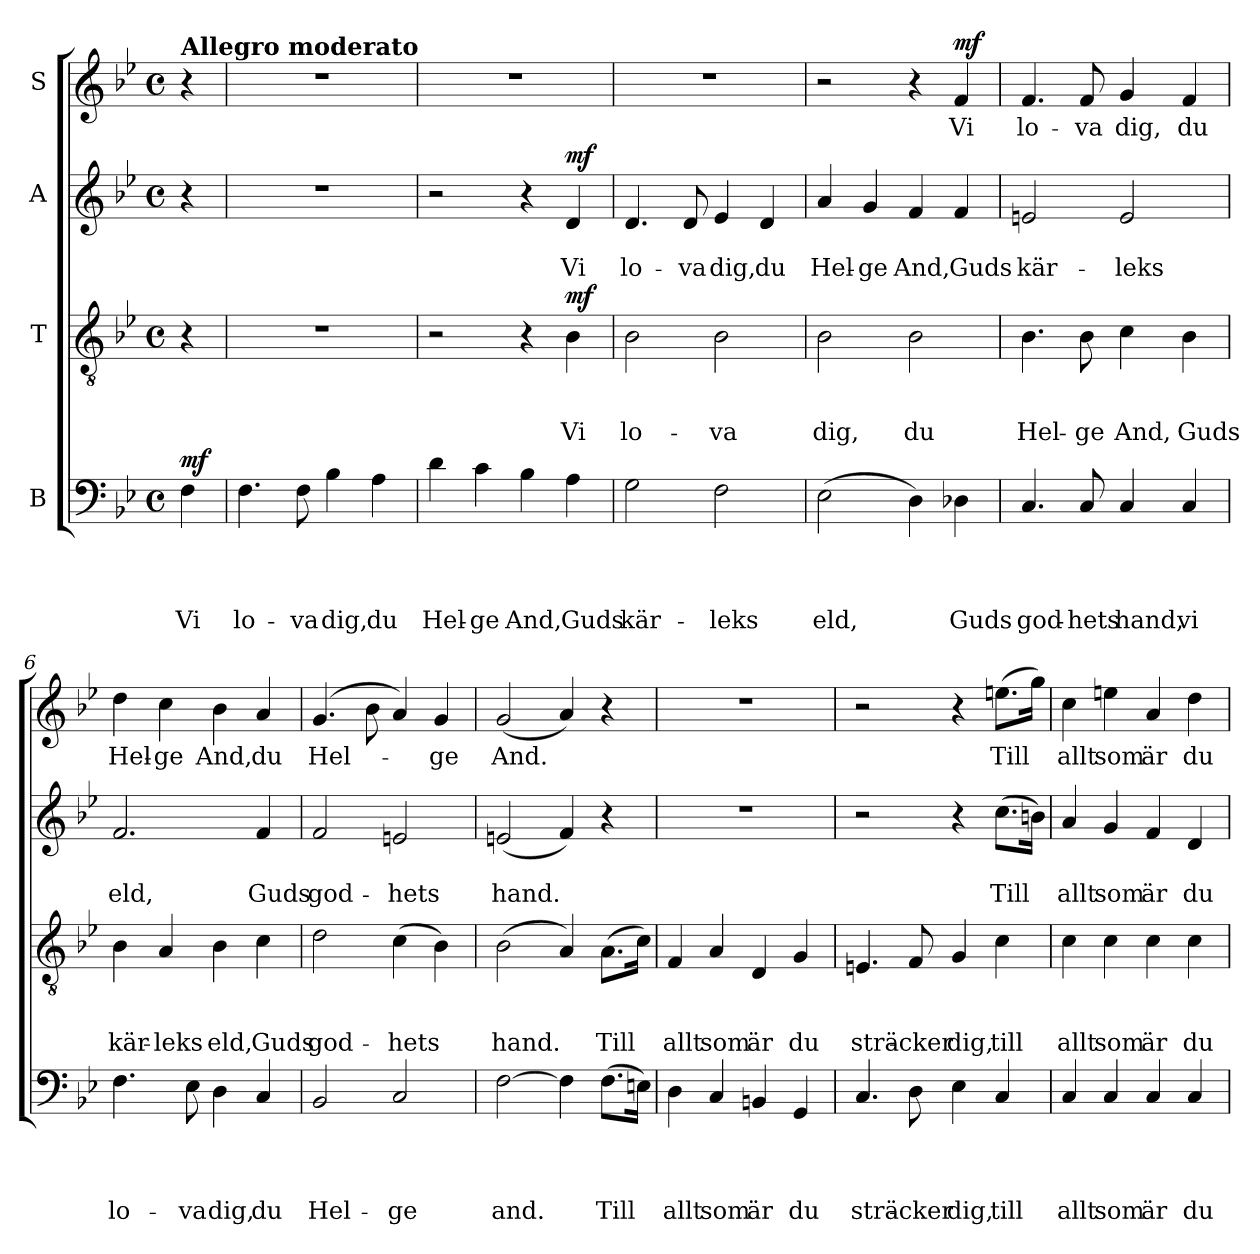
**kern	**text	**text	**text	**text	**dynam	**kern	**text	**text	**text	**dynam	**kern	**text	**text	**dynam	**kern	**text	**dynam
*part4	*part4	*part4	*part4	*part4	*part4	*part3	*part3	*part3	*part3	*part3	*part2	*part2	*part2	*part2	*part1	*part1	*part1
*staff4	*staff4	*staff4	*staff4	*staff4	*staff4	*staff3	*staff3	*staff3	*staff3	*staff3	*staff2	*staff2	*staff2	*staff2	*staff1	*staff1	*staff1
*I"B	*	*	*	*	*	*I"T	*	*	*	*	*I"A	*	*	*	*I"S	*	*
*clefF4	*	*	*	*	*	*clefGv2	*	*	*	*	*clefG2	*	*	*	*clefG2	*	*
*k[b-e-]	*	*	*	*	*	*k[b-e-]	*	*	*	*	*k[b-e-]	*	*	*	*k[b-e-]	*	*
*B-:	*	*	*	*	*	*B-:	*	*	*	*	*B-:	*	*	*	*B-:	*	*
*M4/4	*	*	*	*	*	*M4/4	*	*	*	*	*M4/4	*	*	*	*M4/4	*	*
*met(c)	*	*	*	*	*	*met(c)	*	*	*	*	*met(c)	*	*	*	*met(c)	*	*
=	=	=	=	=	=	=	=	=	=	=	=	=	=	=	=	=	=
!	!	!	!	!	!	!	!	!	!	!	!	!	!	!	!LO:TX:a:B:t=Allegro moderato	!	!
!	!	!	!	!LO:LY:b	!LO:DY:a	!	!	!	!	!	!	!	!	!	!	!	!
4F\	.	.	.	Vi	mf	4r	.	.	.	.	4r	.	.	.	4r	.	.
=1	=1	=1	=1	=1	=1	=1	=1	=1	=1	=1	=1	=1	=1	=1	=1	=1	=1
!	!	!	!	!LO:LY:b	!	!	!	!	!	!	!	!	!	!	!	!	!
4.F\	.	.	.	lo-	.	1r	.	.	.	.	1r	.	.	.	1r	.	.
!	!	!	!	!LO:LY:b	!	!	!	!	!	!	!	!	!	!	!	!	!
8F\	.	.	.	-va	.	.	.	.	.	.	.	.	.	.	.	.	.
!	!	!	!	!LO:LY:b	!	!	!	!	!	!	!	!	!	!	!	!	!
4B-\	.	.	.	dig,	.	.	.	.	.	.	.	.	.	.	.	.	.
!	!	!	!	!LO:LY:b	!	!	!	!	!	!	!	!	!	!	!	!	!
4A\	.	.	.	du	.	.	.	.	.	.	.	.	.	.	.	.	.
=2	=2	=2	=2	=2	=2	=2	=2	=2	=2	=2	=2	=2	=2	=2	=2	=2	=2
!	!	!	!	!LO:LY:b	!	!	!	!	!	!	!	!	!	!	!	!	!
4d\	.	.	.	Hel-	.	2r	.	.	.	.	2r	.	.	.	1r	.	.
!	!	!	!	!LO:LY:b	!	!	!	!	!	!	!	!	!	!	!	!	!
4c\	.	.	.	-ge	.	.	.	.	.	.	.	.	.	.	.	.	.
!	!	!	!	!LO:LY:b	!	!	!	!	!	!	!	!	!	!	!	!	!
4B-\	.	.	.	And,	.	4r	.	.	.	.	4r	.	.	.	.	.	.
!	!	!	!	!LO:LY:b	!	!	!	!	!LO:LY:b	!LO:DY:a	!	!	!LO:LY:b	!LO:DY:a	!	!	!
4A\	.	.	.	Guds	.	4B-\	.	.	Vi	mf	4d/	.	Vi	mf	.	.	.
=3	=3	=3	=3	=3	=3	=3	=3	=3	=3	=3	=3	=3	=3	=3	=3	=3	=3
!	!	!	!	!LO:LY:b	!	!	!	!	!LO:LY:b	!	!	!	!LO:LY:b	!	!	!	!
2G\	.	.	.	kär-	.	2B-\	.	.	lo-	.	4.d/	.	lo-	.	1r	.	.
!	!	!	!	!	!	!	!	!	!	!	!	!	!LO:LY:b	!	!	!	!
.	.	.	.	.	.	.	.	.	.	.	8d/	.	-va	.	.	.	.
!	!	!	!	!LO:LY:b	!	!	!	!	!LO:LY:b	!	!	!	!LO:LY:b	!	!	!	!
2F\	.	.	.	-leks	.	2B-\	.	.	-va	.	4e-/	.	dig,	.	.	.	.
!	!	!	!	!	!	!	!	!	!	!	!	!	!LO:LY:b	!	!	!	!
.	.	.	.	.	.	.	.	.	.	.	4d/	.	du	.	.	.	.
=4	=4	=4	=4	=4	=4	=4	=4	=4	=4	=4	=4	=4	=4	=4	=4	=4	=4
!	!	!	!	!LO:LY:b	!	!	!	!	!LO:LY:b	!	!	!	!LO:LY:b	!	!	!	!
(>2E-\	.	.	.	eld,	.	2B-\	.	.	dig,	.	4a/	.	Hel-	.	2r	.	.
!	!	!	!	!	!	!	!	!	!	!	!	!	!LO:LY:b	!	!	!	!
.	.	.	.	.	.	.	.	.	.	.	4g/	.	-ge	.	.	.	.
!	!	!	!	!	!	!	!	!	!LO:LY:b	!	!	!	!LO:LY:b	!	!	!	!
4D\)	.	.	.	.	.	2B-\	.	.	du	.	4f/	.	And,	.	4r	.	.
!	!	!	!	!LO:LY:b	!	!	!	!	!	!	!	!	!LO:LY:b	!	!	!LO:LY:b	!LO:DY:a
4D-X\	.	.	.	Guds	.	.	.	.	.	.	4f/	.	Guds	.	4f/	Vi	mf
=5	=5	=5	=5	=5	=5	=5	=5	=5	=5	=5	=5	=5	=5	=5	=5	=5	=5
!	!	!	!	!LO:LY:b	!	!	!	!	!LO:LY:b	!	!	!	!LO:LY:b	!	!	!LO:LY:b	!
4.C/	.	.	.	god-	.	4.B-\	.	.	Hel-	.	2en/	.	kär-	.	4.f/	lo-	.
!	!	!	!	!LO:LY:b	!	!	!	!	!LO:LY:b	!	!	!	!	!	!	!LO:LY:b	!
8C/	.	.	.	-hets	.	8B-\	.	.	-ge	.	.	.	.	.	8f/	-va	.
!	!	!	!	!LO:LY:b	!	!	!	!	!LO:LY:b	!	!	!	!LO:LY:b	!	!	!LO:LY:b	!
4C/	.	.	.	hand,	.	4c\	.	.	And,	.	2e/	.	-leks	.	4g/	dig,	.
!	!	!	!	!LO:LY:b	!	!	!	!	!LO:LY:b	!	!	!	!	!	!	!LO:LY:b	!
4C/	.	.	.	vi	.	4B-\	.	.	Guds	.	.	.	.	.	4f/	du	.
!!LO:LB:g=z
=6	=6	=6	=6	=6	=6	=6	=6	=6	=6	=6	=6	=6	=6	=6	=6	=6	=6
!	!	!	!	!LO:LY:b	!	!	!	!	!LO:LY:b	!	!	!	!LO:LY:b	!	!	!LO:LY:b	!
4.F\	.	.	.	lo-	.	4B-\	.	.	kär-	.	2.f/	.	eld,	.	4dd\	Hel-	.
!	!	!	!	!	!	!	!	!	!LO:LY:b	!	!	!	!	!	!	!LO:LY:b	!
.	.	.	.	.	.	4A/	.	.	-leks	.	.	.	.	.	4cc\	-ge	.
!	!	!	!	!LO:LY:b	!	!	!	!	!	!	!	!	!	!	!	!	!
8E-i\	.	.	.	-va	.	.	.	.	.	.	.	.	.	.	.	.	.
!	!	!	!	!LO:LY:b	!	!	!	!	!LO:LY:b	!	!	!	!	!	!	!LO:LY:b	!
4D\	.	.	.	dig,	.	4B-\	.	.	eld,	.	.	.	.	.	4b-\	And,	.
!	!	!	!	!LO:LY:b	!	!	!	!	!LO:LY:b	!	!	!	!LO:LY:b	!	!	!LO:LY:b	!
4C/	.	.	.	du	.	4c\	.	.	Guds	.	4f/	.	Guds	.	4a/	du	.
=7	=7	=7	=7	=7	=7	=7	=7	=7	=7	=7	=7	=7	=7	=7	=7	=7	=7
!	!	!	!	!LO:LY:b	!	!	!	!	!LO:LY:b	!	!	!	!LO:LY:b	!	!	!LO:LY:b	!
2BB-/	.	.	.	Hel-	.	2d\	.	.	god-	.	2f/	.	god-	.	(>4.g/	Hel-	.
.	.	.	.	.	.	.	.	.	.	.	.	.	.	.	8b-\	.	.
!	!	!	!	!LO:LY:b	!	!	!	!	!LO:LY:b	!	!	!	!LO:LY:b	!	!	!	!
2C/	.	.	.	-ge	.	(>4c\	.	.	-hets	.	2en/	.	-hets	.	4a/)	.	.
!	!	!	!	!	!	!	!	!	!	!	!	!	!	!	!	!LO:LY:b	!
.	.	.	.	.	.	4B-\)	.	.	.	.	.	.	.	.	4g/	-ge	.
=8	=8	=8	=8	=8	=8	=8	=8	=8	=8	=8	=8	=8	=8	=8	=8	=8	=8
!	!	!	!	!LO:LY:b	!	!	!	!	!LO:LY:b	!	!	!	!LO:LY:b	!	!	!LO:LY:b	!
[2F\	.	.	.	and.	.	(>2B-\	.	.	hand.	.	(<2en/	.	hand.	.	(<2g/	And.	.
4F\]	.	.	.	.	.	4A/)	.	.	.	.	4f/)	.	.	.	4a/)	.	.
!	!	!	!	!LO:LY:b	!	!	!	!	!LO:LY:b	!	!	!	!	!	!	!	!
(>8.F\L	.	.	.	Till	.	(>8.A\L	.	.	Till	.	4r	.	.	.	4r	.	.
16En\Jk)	.	.	.	.	.	16c\Jk)	.	.	.	.	.	.	.	.	.	.	.
=9	=9	=9	=9	=9	=9	=9	=9	=9	=9	=9	=9	=9	=9	=9	=9	=9	=9
!	!	!	!	!LO:LY:b	!	!	!	!	!LO:LY:b	!	!	!	!	!	!	!	!
4D\	.	.	.	allt	.	4F/	.	.	allt	.	1r	.	.	.	1r	.	.
!	!	!	!	!LO:LY:b	!	!	!	!	!LO:LY:b	!	!	!	!	!	!	!	!
4C/	.	.	.	som	.	4A/	.	.	som	.	.	.	.	.	.	.	.
!	!	!	!	!LO:LY:b	!	!	!	!	!LO:LY:b	!	!	!	!	!	!	!	!
4BBn/	.	.	.	är	.	4D/	.	.	är	.	.	.	.	.	.	.	.
!	!	!	!	!LO:LY:b	!	!	!	!	!LO:LY:b	!	!	!	!	!	!	!	!
4GG/	.	.	.	du	.	4G/	.	.	du	.	.	.	.	.	.	.	.
=10	=10	=10	=10	=10	=10	=10	=10	=10	=10	=10	=10	=10	=10	=10	=10	=10	=10
!	!	!	!	!LO:LY:b	!	!	!	!	!LO:LY:b	!	!	!	!	!	!	!	!
4.C/	.	.	.	strä-	.	4.En/	.	.	strä-	.	2r	.	.	.	2r	.	.
!	!	!	!	!LO:LY:b	!	!	!	!	!LO:LY:b	!	!	!	!	!	!	!	!
8D\	.	.	.	-cker	.	8F/	.	.	-cker	.	.	.	.	.	.	.	.
!	!	!	!	!LO:LY:b	!	!	!	!	!LO:LY:b	!	!	!	!	!	!	!	!
4E-\	.	.	.	dig,	.	4G/	.	.	dig,	.	4r	.	.	.	4r	.	.
!	!	!	!	!LO:LY:b	!	!	!	!	!LO:LY:b	!	!	!	!LO:LY:b	!	!	!LO:LY:b	!
4C/	.	.	.	till	.	4c\	.	.	till	.	(>8.cc\L	.	Till	.	(>8.een\L	Till	.
.	.	.	.	.	.	.	.	.	.	.	16bn\Jk)	.	.	.	16gg\Jk)	.	.
!!LO:LB:g=z
=11	=11	=11	=11	=11	=11	=11	=11	=11	=11	=11	=11	=11	=11	=11	=11	=11	=11
!	!	!	!	!LO:LY:b	!	!	!	!	!LO:LY:b	!	!	!	!LO:LY:b	!	!	!LO:LY:b	!
4C/	.	.	.	allt	.	4c\	.	.	allt	.	4a/	.	allt	.	4cc\	allt	.
!	!	!	!	!LO:LY:b	!	!	!	!	!LO:LY:b	!	!	!	!LO:LY:b	!	!	!LO:LY:b	!
4C/	.	.	.	som	.	4c\	.	.	som	.	4g/	.	som	.	4een\	som	.
!	!	!	!	!LO:LY:b	!	!	!	!	!LO:LY:b	!	!	!	!LO:LY:b	!	!	!LO:LY:b	!
4C/	.	.	.	är	.	4c\	.	.	är	.	4f/	.	är	.	4a/	är	.
!	!	!	!	!LO:LY:b	!	!	!	!	!LO:LY:b	!	!	!	!LO:LY:b	!	!	!LO:LY:b	!
4C/	.	.	.	du	.	4c\	.	.	du	.	4d/	.	du	.	4dd\	du	.
=	=	=	=	=	=	=	=	=	=	=	=	=	=	=	=	=	=
*-	*-	*-	*-	*-	*-	*-	*-	*-	*-	*-	*-	*-	*-	*-	*-	*-	*-
